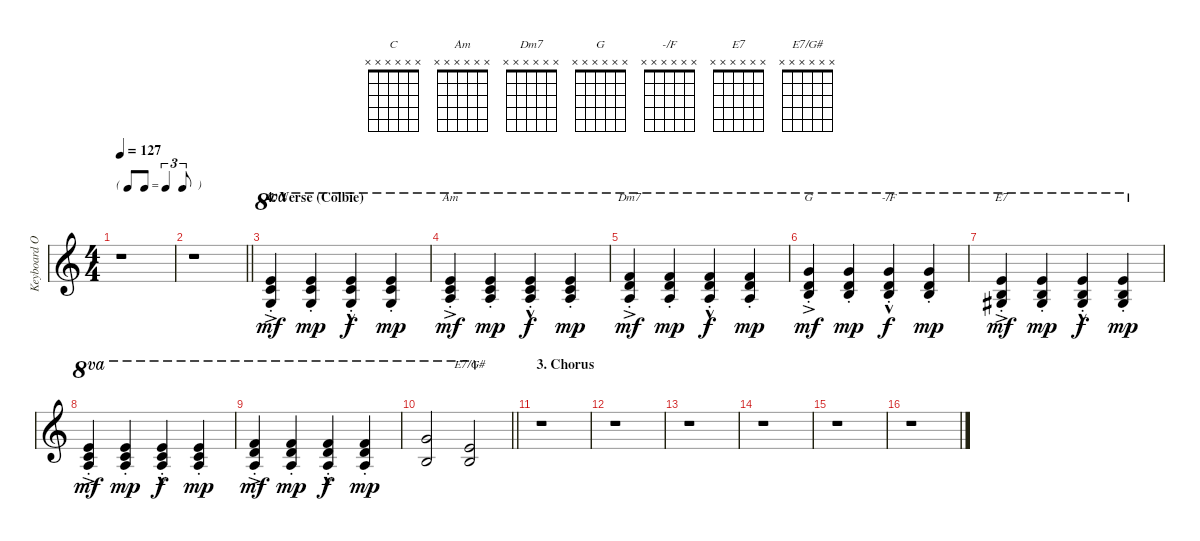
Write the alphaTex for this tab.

\track ("Keyboard Organ" "Keyboard O") {instrument electricpiano1}
\staff {score}
\tuning (E4 B3 G3 D3 A2 E2) {hide}
\chord ("C" x x x x x x)
\chord ("Am" x x x x x x)
\chord ("Dm7" x x x x x x)
\chord ("G" x x x x x x)
\chord ("-/F" x x x x x x)
\chord ("E7" x x x x x x)
\chord ("E7/G#" x x x x x x)
\ts (4 4)
\tf triplet8th
\tempo 127
\clef g2
\ks c
r.1{dy f} |
\barLineRight lightlight
r.1 |
\section ("" "4. Verse (Colbie)")
(12.1{ac st} 13.2{ac st} 12.3{ac st}).4{ch "C" ot 8va dy mf} (12.1{st} 13.2{st} 12.3{st}).4{ot 8va dy mp} (12.1{hac st} 13.2{hac st} 12.3{hac st}).4{ot 8va dy f} (12.1{st} 13.2{st} 12.3{st}).4{ot 8va dy mp} |
(12.1{ac st} 13.2{ac st} 14.3{ac st}).4{ch "Am" ot 8va dy mf} (12.1{st} 13.2{st} 14.3{st}).4{ot 8va dy mp} (12.1{hac st} 13.2{hac st} 14.3{hac st}).4{ot 8va dy f} (12.1{st} 13.2{st} 14.3{st}).4{ot 8va dy mp} |
(13.1{ac st} 15.2{ac st} 14.3{ac st}).4{ch "Dm7" ot 8va dy mf} (13.1{st} 15.2{st} 14.3{st}).4{ot 8va dy mp} (13.1{hac st} 15.2{hac st} 14.3{hac st}).4{ot 8va dy f} (13.1{st} 15.2{st} 14.3{st}).4{ot 8va dy mp} |
(15.1{ac st} 15.2{ac st} 16.3{ac st}).4{ch "G" ot 8va dy mf} (15.1{st} 15.2{st} 16.3{st}).4{ot 8va dy mp} (15.1{hac st} 15.2{hac st} 16.3{hac st}).4{ch "-/F" ot 8va dy f} (15.1{st} 15.2{st} 16.3{st}).4{ot 8va dy mp} |
(12.1{ac st} 12.2{ac st} 13.3{ac st}).4{ch "E7" ot 8va dy mf} (12.1{st} 12.2{st} 13.3{st}).4{ot 8va dy mp} (12.1{hac st} 12.2{hac st} 13.3{hac st}).4{ot 8va dy f} (12.1{st} 12.2{st} 13.3{st}).4{ot 8va dy mp} |
(12.1{ac st} 13.2{ac st} 14.3{ac st}).4{ot 8va dy mf} (12.1{st} 13.2{st} 14.3{st}).4{ot 8va dy mp} (12.1{hac st} 13.2{hac st} 14.3{hac st}).4{ot 8va dy f} (12.1{st} 13.2{st} 14.3{st}).4{ot 8va dy mp} |
(13.1{ac st} 15.2{ac st} 14.3{ac st}).4{ot 8va dy mf} (13.1{st} 15.2{st} 14.3{st}).4{ot 8va dy mp} (13.1{hac st} 15.2{hac st} 14.3{hac st}).4{ot 8va dy f} (13.1{st} 15.2{st} 14.3{st}).4{ot 8va dy mp} |
\barLineRight lightlight
(15.1 16.3).2{ot 8va} (17.2 16.3).2{ch "E7/G#" ot 8va} |
\section ("" "3. Chorus")
r.1 |
r.1 |
r.1 |
r.1 |
r.1 |
r.1
